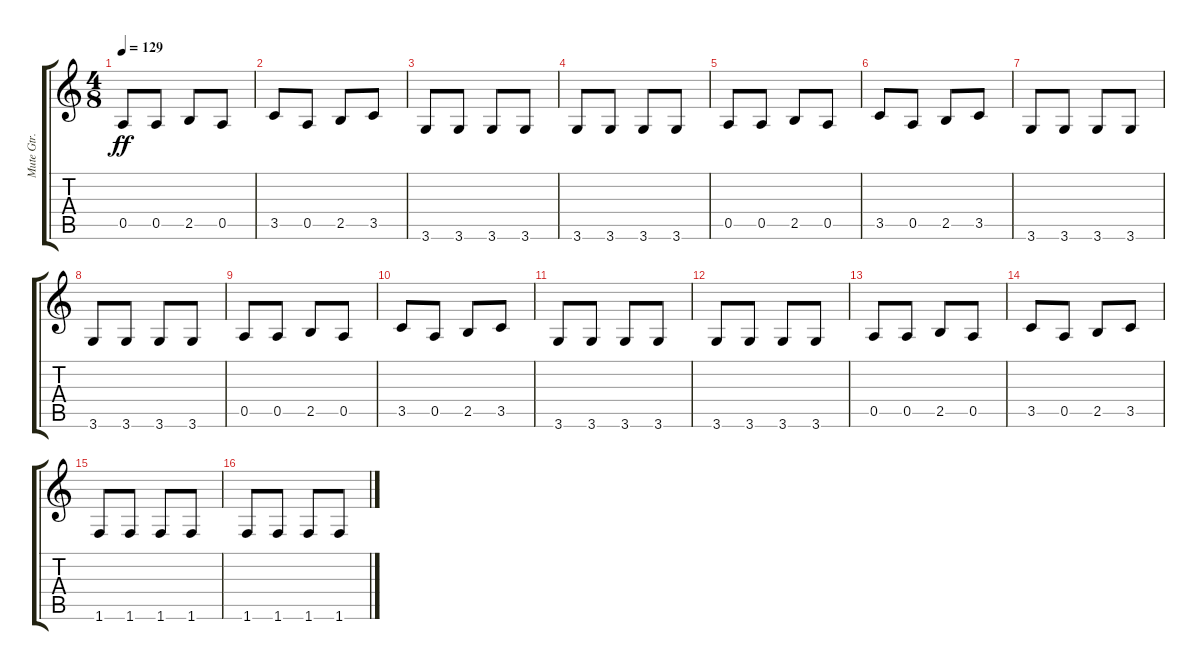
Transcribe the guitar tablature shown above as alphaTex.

\track ("Mute Gtr." "Mute Gtr.") {instrument electricguitarmuted}
\staff {score tabs}
\tuning (E4 B3 G3 D3 A2 E2) {hide}
\ts (4 8)
\tempo 129
\clef g2
\ks c
0.5.8{dy ff} 0.5.8 2.5.8 0.5.8 |
3.5.8 0.5.8 2.5.8 3.5.8 |
3.6.8 3.6.8 3.6.8 3.6.8 |
3.6.8 3.6.8 3.6.8 3.6.8 |
0.5.8 0.5.8 2.5.8 0.5.8 |
3.5.8 0.5.8 2.5.8 3.5.8 |
3.6.8 3.6.8 3.6.8 3.6.8 |
3.6.8 3.6.8 3.6.8 3.6.8 |
0.5.8 0.5.8 2.5.8 0.5.8 |
3.5.8 0.5.8 2.5.8 3.5.8 |
3.6.8 3.6.8 3.6.8 3.6.8 |
3.6.8 3.6.8 3.6.8 3.6.8 |
0.5.8 0.5.8 2.5.8 0.5.8 |
3.5.8 0.5.8 2.5.8 3.5.8 |
1.6.8 1.6.8 1.6.8 1.6.8 |
1.6.8 1.6.8 1.6.8 1.6.8
